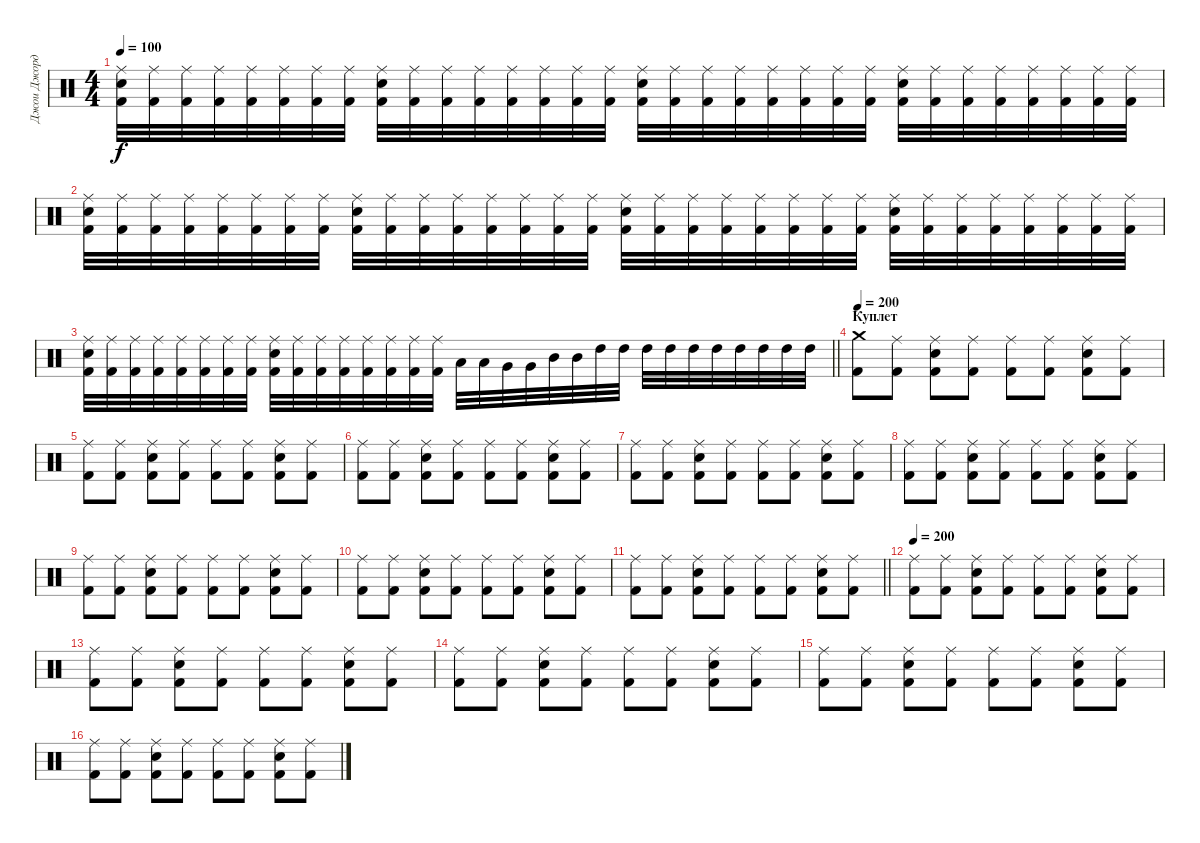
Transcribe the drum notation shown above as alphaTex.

\track ("Джои Джордисон" "Джои Джорд") {instrument percussion}
\staff {score}
\articulation defaults
\ts (4 4)
\tempo 100
\clef neutral
\ks c
("Ride (middle)" "Electric Snare (hit)" "Kick (hit) 2").32{dy f} ("Ride (middle)" "Kick (hit) 2").32 ("Ride (middle)" "Kick (hit) 2").32 ("Ride (middle)" "Kick (hit) 2").32 ("Ride (middle)" "Kick (hit) 2").32 ("Ride (middle)" "Kick (hit) 2").32 ("Ride (middle)" "Kick (hit) 2").32 ("Ride (middle)" "Kick (hit) 2").32 ("Ride (middle)" "Electric Snare (hit)" "Kick (hit) 2").32 ("Ride (middle)" "Kick (hit) 2").32 ("Ride (middle)" "Kick (hit) 2").32 ("Ride (middle)" "Kick (hit) 2").32 ("Ride (middle)" "Kick (hit) 2").32 ("Ride (middle)" "Kick (hit) 2").32 ("Ride (middle)" "Kick (hit) 2").32 ("Ride (middle)" "Kick (hit) 2").32 ("Ride (middle)" "Electric Snare (hit)" "Kick (hit) 2").32 ("Ride (middle)" "Kick (hit) 2").32 ("Ride (middle)" "Kick (hit) 2").32 ("Ride (middle)" "Kick (hit) 2").32 ("Ride (middle)" "Kick (hit) 2").32 ("Ride (middle)" "Kick (hit) 2").32 ("Ride (middle)" "Kick (hit) 2").32 ("Ride (middle)" "Kick (hit) 2").32 ("Ride (middle)" "Electric Snare (hit)" "Kick (hit) 2").32 ("Ride (middle)" "Kick (hit) 2").32 ("Ride (middle)" "Kick (hit) 2").32 ("Ride (middle)" "Kick (hit) 2").32 ("Ride (middle)" "Kick (hit) 2").32 ("Ride (middle)" "Kick (hit) 2").32 ("Ride (middle)" "Kick (hit) 2").32 ("Ride (middle)" "Kick (hit) 2").32 |
("Ride (middle)" "Electric Snare (hit)" "Kick (hit) 2").32 ("Ride (middle)" "Kick (hit) 2").32 ("Ride (middle)" "Kick (hit) 2").32 ("Ride (middle)" "Kick (hit) 2").32 ("Ride (middle)" "Kick (hit) 2").32 ("Ride (middle)" "Kick (hit) 2").32 ("Ride (middle)" "Kick (hit) 2").32 ("Ride (middle)" "Kick (hit) 2").32 ("Ride (middle)" "Electric Snare (hit)" "Kick (hit) 2").32 ("Ride (middle)" "Kick (hit) 2").32 ("Ride (middle)" "Kick (hit) 2").32 ("Ride (middle)" "Kick (hit) 2").32 ("Ride (middle)" "Kick (hit) 2").32 ("Ride (middle)" "Kick (hit) 2").32 ("Ride (middle)" "Kick (hit) 2").32 ("Ride (middle)" "Kick (hit) 2").32 ("Ride (middle)" "Electric Snare (hit)" "Kick (hit) 2").32 ("Ride (middle)" "Kick (hit) 2").32 ("Ride (middle)" "Kick (hit) 2").32 ("Ride (middle)" "Kick (hit) 2").32 ("Ride (middle)" "Kick (hit) 2").32 ("Ride (middle)" "Kick (hit) 2").32 ("Ride (middle)" "Kick (hit) 2").32 ("Ride (middle)" "Kick (hit) 2").32 ("Ride (middle)" "Electric Snare (hit)" "Kick (hit) 2").32 ("Ride (middle)" "Kick (hit) 2").32 ("Ride (middle)" "Kick (hit) 2").32 ("Ride (middle)" "Kick (hit) 2").32 ("Ride (middle)" "Kick (hit) 2").32 ("Ride (middle)" "Kick (hit) 2").32 ("Ride (middle)" "Kick (hit) 2").32 ("Ride (middle)" "Kick (hit) 2").32 |
\barLineRight lightlight
("Ride (middle)" "Electric Snare (hit)" "Kick (hit) 2").32 ("Ride (middle)" "Kick (hit) 2").32 ("Ride (middle)" "Kick (hit) 2").32 ("Ride (middle)" "Kick (hit) 2").32 ("Ride (middle)" "Kick (hit) 2").32 ("Ride (middle)" "Kick (hit) 2").32 ("Ride (middle)" "Kick (hit) 2").32 ("Ride (middle)" "Kick (hit) 2").32 ("Ride (middle)" "Electric Snare (hit)" "Kick (hit) 2").32 ("Ride (middle)" "Kick (hit) 2").32 ("Ride (middle)" "Kick (hit) 2").32 ("Ride (middle)" "Kick (hit) 2").32 ("Ride (middle)" "Kick (hit) 2").32 ("Ride (middle)" "Kick (hit) 2").32 ("Ride (middle)" "Kick (hit) 2").32 ("Ride (middle)" "Kick (hit) 2").32 "Low Floor Tom (hit)".32 "Low Floor Tom (hit)".32 "Very Low Tom (hit)".32 "Very Low Tom (hit)".32 "Mid Tom (hit)".32 "Mid Tom (hit)".32 "High Tom (hit)".32 "High Tom (hit)".32 "High Tom (hit)".32 "High Tom (hit)".32 "High Tom (hit)".32 "High Tom (hit)".32 "High Tom (hit)".32 "High Tom (hit)".32 "High Tom (hit)".32 "High Tom (hit)".32 |
\section ("" "Куплет")
\tempo 200
("Crash medium (hit)" "Kick (hit) 2").8 ("Ride (middle)" "Kick (hit) 2").8 ("Ride (middle)" "Electric Snare (hit)" "Kick (hit) 2").8 ("Ride (middle)" "Kick (hit) 2").8 ("Ride (middle)" "Kick (hit) 2").8 ("Ride (middle)" "Kick (hit) 2").8 ("Ride (middle)" "Electric Snare (hit)" "Kick (hit) 2").8 ("Ride (middle)" "Kick (hit) 2").8 |
("Ride (middle)" "Kick (hit) 2").8 ("Ride (middle)" "Kick (hit) 2").8 ("Ride (middle)" "Electric Snare (hit)" "Kick (hit) 2").8 ("Ride (middle)" "Kick (hit) 2").8 ("Ride (middle)" "Kick (hit) 2").8 ("Ride (middle)" "Kick (hit) 2").8 ("Ride (middle)" "Electric Snare (hit)" "Kick (hit) 2").8 ("Ride (middle)" "Kick (hit) 2").8 |
("Ride (middle)" "Kick (hit) 2").8 ("Ride (middle)" "Kick (hit) 2").8 ("Ride (middle)" "Electric Snare (hit)" "Kick (hit) 2").8 ("Ride (middle)" "Kick (hit) 2").8 ("Ride (middle)" "Kick (hit) 2").8 ("Ride (middle)" "Kick (hit) 2").8 ("Ride (middle)" "Electric Snare (hit)" "Kick (hit) 2").8 ("Ride (middle)" "Kick (hit) 2").8 |
("Ride (middle)" "Kick (hit) 2").8 ("Ride (middle)" "Kick (hit) 2").8 ("Ride (middle)" "Electric Snare (hit)" "Kick (hit) 2").8 ("Ride (middle)" "Kick (hit) 2").8 ("Ride (middle)" "Kick (hit) 2").8 ("Ride (middle)" "Kick (hit) 2").8 ("Ride (middle)" "Electric Snare (hit)" "Kick (hit) 2").8 ("Ride (middle)" "Kick (hit) 2").8 |
("Ride (middle)" "Kick (hit) 2").8 ("Ride (middle)" "Kick (hit) 2").8 ("Ride (middle)" "Electric Snare (hit)" "Kick (hit) 2").8 ("Ride (middle)" "Kick (hit) 2").8 ("Ride (middle)" "Kick (hit) 2").8 ("Ride (middle)" "Kick (hit) 2").8 ("Ride (middle)" "Electric Snare (hit)" "Kick (hit) 2").8 ("Ride (middle)" "Kick (hit) 2").8 |
("Ride (middle)" "Kick (hit) 2").8 ("Ride (middle)" "Kick (hit) 2").8 ("Ride (middle)" "Electric Snare (hit)" "Kick (hit) 2").8 ("Ride (middle)" "Kick (hit) 2").8 ("Ride (middle)" "Kick (hit) 2").8 ("Ride (middle)" "Kick (hit) 2").8 ("Ride (middle)" "Electric Snare (hit)" "Kick (hit) 2").8 ("Ride (middle)" "Kick (hit) 2").8 |
("Ride (middle)" "Kick (hit) 2").8 ("Ride (middle)" "Kick (hit) 2").8 ("Ride (middle)" "Electric Snare (hit)" "Kick (hit) 2").8 ("Ride (middle)" "Kick (hit) 2").8 ("Ride (middle)" "Kick (hit) 2").8 ("Ride (middle)" "Kick (hit) 2").8 ("Ride (middle)" "Electric Snare (hit)" "Kick (hit) 2").8 ("Ride (middle)" "Kick (hit) 2").8 |
\barLineRight lightlight
("Ride (middle)" "Kick (hit) 2").8 ("Ride (middle)" "Kick (hit) 2").8 ("Ride (middle)" "Electric Snare (hit)" "Kick (hit) 2").8 ("Ride (middle)" "Kick (hit) 2").8 ("Ride (middle)" "Kick (hit) 2").8 ("Ride (middle)" "Kick (hit) 2").8 ("Ride (middle)" "Electric Snare (hit)" "Kick (hit) 2").8 ("Ride (middle)" "Kick (hit) 2").8 |
\tempo 200
("Ride (middle)" "Kick (hit) 2").8 ("Ride (middle)" "Kick (hit) 2").8 ("Ride (middle)" "Electric Snare (hit)" "Kick (hit) 2").8 ("Ride (middle)" "Kick (hit) 2").8 ("Ride (middle)" "Kick (hit) 2").8 ("Ride (middle)" "Kick (hit) 2").8 ("Ride (middle)" "Electric Snare (hit)" "Kick (hit) 2").8 ("Ride (middle)" "Kick (hit) 2").8 |
("Ride (middle)" "Kick (hit) 2").8 ("Ride (middle)" "Kick (hit) 2").8 ("Ride (middle)" "Electric Snare (hit)" "Kick (hit) 2").8 ("Ride (middle)" "Kick (hit) 2").8 ("Ride (middle)" "Kick (hit) 2").8 ("Ride (middle)" "Kick (hit) 2").8 ("Ride (middle)" "Electric Snare (hit)" "Kick (hit) 2").8 ("Ride (middle)" "Kick (hit) 2").8 |
("Ride (middle)" "Kick (hit) 2").8 ("Ride (middle)" "Kick (hit) 2").8 ("Ride (middle)" "Electric Snare (hit)" "Kick (hit) 2").8 ("Ride (middle)" "Kick (hit) 2").8 ("Ride (middle)" "Kick (hit) 2").8 ("Ride (middle)" "Kick (hit) 2").8 ("Ride (middle)" "Electric Snare (hit)" "Kick (hit) 2").8 ("Ride (middle)" "Kick (hit) 2").8 |
("Ride (middle)" "Kick (hit) 2").8 ("Ride (middle)" "Kick (hit) 2").8 ("Ride (middle)" "Electric Snare (hit)" "Kick (hit) 2").8 ("Ride (middle)" "Kick (hit) 2").8 ("Ride (middle)" "Kick (hit) 2").8 ("Ride (middle)" "Kick (hit) 2").8 ("Ride (middle)" "Electric Snare (hit)" "Kick (hit) 2").8 ("Ride (middle)" "Kick (hit) 2").8 |
("Ride (middle)" "Kick (hit) 2").8 ("Ride (middle)" "Kick (hit) 2").8 ("Ride (middle)" "Electric Snare (hit)" "Kick (hit) 2").8 ("Ride (middle)" "Kick (hit) 2").8 ("Ride (middle)" "Kick (hit) 2").8 ("Ride (middle)" "Kick (hit) 2").8 ("Ride (middle)" "Electric Snare (hit)" "Kick (hit) 2").8 ("Ride (middle)" "Kick (hit) 2").8
